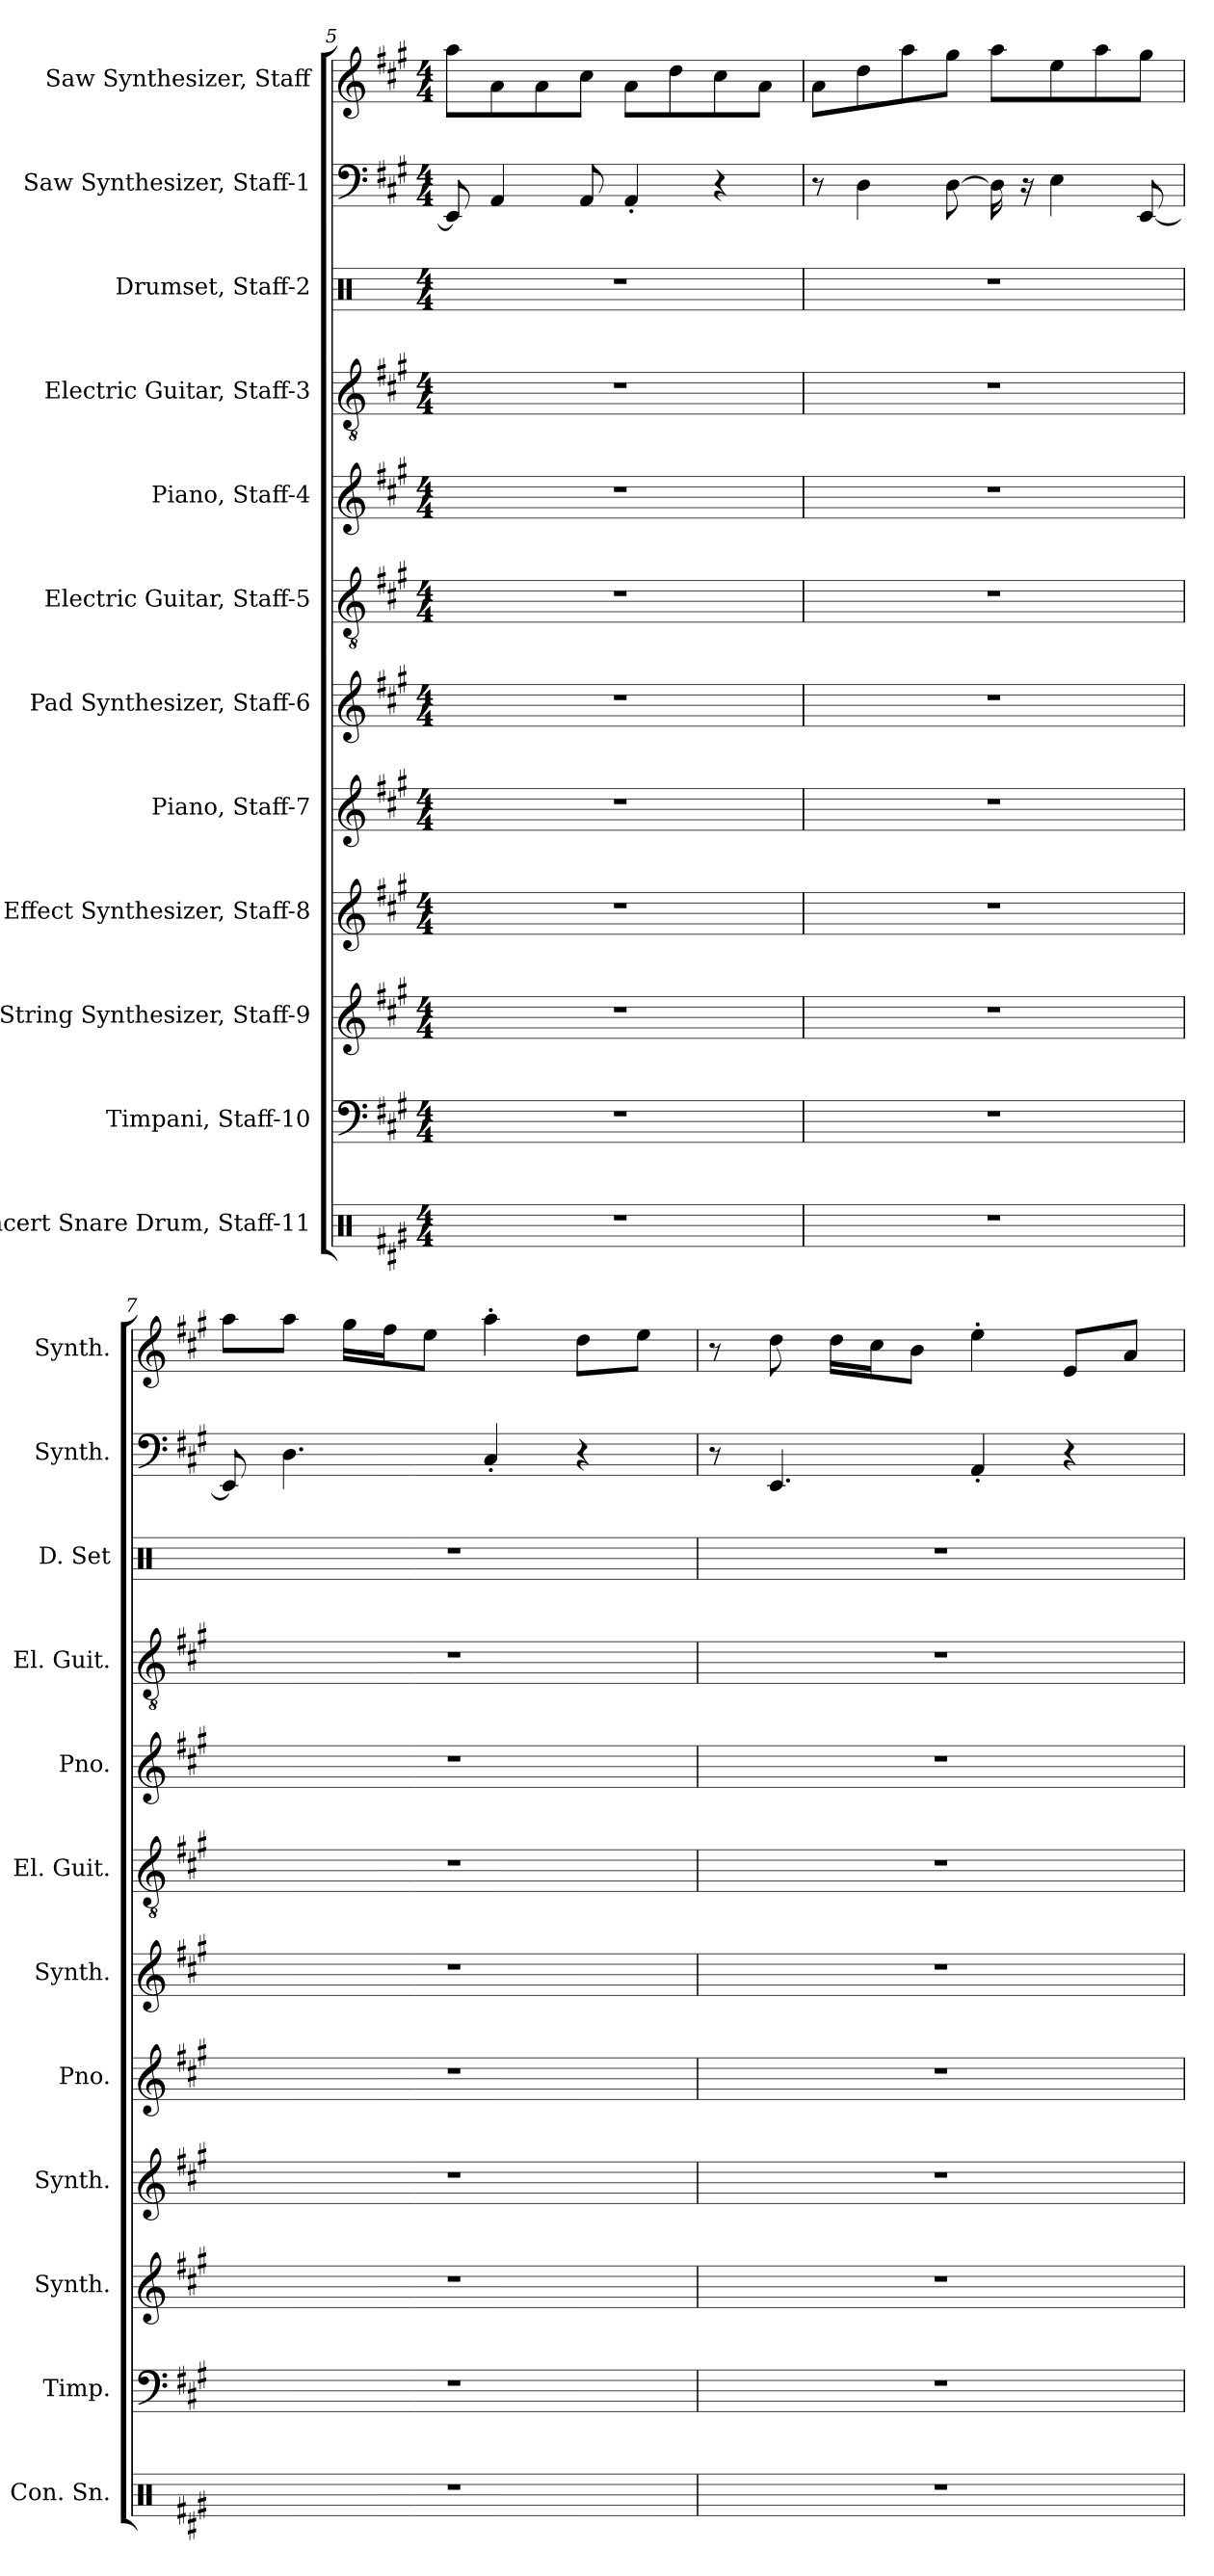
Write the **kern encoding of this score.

**kern	**kern	**kern	**kern	**kern	**kern	**kern	**kern	**kern	**kern	**kern	**kern
*part12	*part11	*part10	*part9	*part8	*part7	*part6	*part5	*part4	*part3	*part2	*part1
*staff12	*staff11	*staff10	*staff9	*staff8	*staff7	*staff6	*staff5	*staff4	*staff3	*staff2	*staff1
*I"Concert Snare Drum, Staff-11	*I"Timpani, Staff-10	*I"String Synthesizer, Staff-9	*I"Effect Synthesizer, Staff-8	*I"Piano, Staff-7	*I"Pad Synthesizer, Staff-6	*I"Electric Guitar, Staff-5	*I"Piano, Staff-4	*I"Electric Guitar, Staff-3	*I"Drumset, Staff-2	*I"Saw Synthesizer, Staff-1	*I"Saw Synthesizer, Staff
*I'Con. Sn.	*I'Timp.	*I'Synth.	*I'Synth.	*I'Pno.	*I'Synth.	*I'El. Guit.	*I'Pno.	*I'El. Guit.	*I'D. Set	*I'Synth.	*I'Synth.
*clefX	*clefF4	*clefG2	*clefG2	*clefG2	*clefG2	*clefGv2	*clefG2	*clefGv2	*clefX	*clefF4	*clefG2
*k[f#c#g#]	*k[f#c#g#]	*k[f#c#g#]	*k[f#c#g#]	*k[f#c#g#]	*k[f#c#g#]	*k[f#c#g#]	*k[f#c#g#]	*k[f#c#g#]	*k[]	*k[f#c#g#]	*k[f#c#g#]
*M4/4	*M4/4	*M4/4	*M4/4	*M4/4	*M4/4	*M4/4	*M4/4	*M4/4	*M4/4	*M4/4	*M4/4
=5	=5	=5	=5	=5	=5	=5	=5	=5	=5	=5	=5
1r	1r	1r	1r	1r	1r	1r	1r	1r	1r	8EE/]	8aa\L
.	.	.	.	.	.	.	.	.	.	4AA/	8a\
.	.	.	.	.	.	.	.	.	.	.	8a\
.	.	.	.	.	.	.	.	.	.	8AA/	8cc#\J
.	.	.	.	.	.	.	.	.	.	4AA'/	8a\L
.	.	.	.	.	.	.	.	.	.	.	8dd\
.	.	.	.	.	.	.	.	.	.	4r	8cc#\
.	.	.	.	.	.	.	.	.	.	.	8a\J
=6	=6	=6	=6	=6	=6	=6	=6	=6	=6	=6	=6
1r	1r	1r	1r	1r	1r	1r	1r	1r	1r	8r	8a\L
.	.	.	.	.	.	.	.	.	.	4D\	8dd\
.	.	.	.	.	.	.	.	.	.	.	8aa\
.	.	.	.	.	.	.	.	.	.	[8D\	8gg#\J
.	.	.	.	.	.	.	.	.	.	16D\]	8aa\L
.	.	.	.	.	.	.	.	.	.	16r	.
.	.	.	.	.	.	.	.	.	.	4E\	8ee\
.	.	.	.	.	.	.	.	.	.	.	8aa\
.	.	.	.	.	.	.	.	.	.	[8EE/	8gg#\J
=7	=7	=7	=7	=7	=7	=7	=7	=7	=7	=7	=7
1r	1r	1r	1r	1r	1r	1r	1r	1r	1r	8EE/]	8aa\L
.	.	.	.	.	.	.	.	.	.	4.D\	8aa\J
.	.	.	.	.	.	.	.	.	.	.	16gg#\LL
.	.	.	.	.	.	.	.	.	.	.	16ff#\J
.	.	.	.	.	.	.	.	.	.	.	8ee\J
.	.	.	.	.	.	.	.	.	.	4C#'/	4aa'\
.	.	.	.	.	.	.	.	.	.	4r	8dd\L
.	.	.	.	.	.	.	.	.	.	.	8ee\J
!!LO:PB:g=z
=8	=8	=8	=8	=8	=8	=8	=8	=8	=8	=8	=8
1r	1r	1r	1r	1r	1r	1r	1r	1r	1r	8r	8r
.	.	.	.	.	.	.	.	.	.	4.EE/	8dd\
.	.	.	.	.	.	.	.	.	.	.	16dd\LL
.	.	.	.	.	.	.	.	.	.	.	16cc#\J
.	.	.	.	.	.	.	.	.	.	.	8b\J
.	.	.	.	.	.	.	.	.	.	4AA'/	4ee'\
.	.	.	.	.	.	.	.	.	.	4r	8e/L
.	.	.	.	.	.	.	.	.	.	.	8a/J
=	=	=	=	=	=	=	=	=	=	=	=
*-	*-	*-	*-	*-	*-	*-	*-	*-	*-	*-	*-
